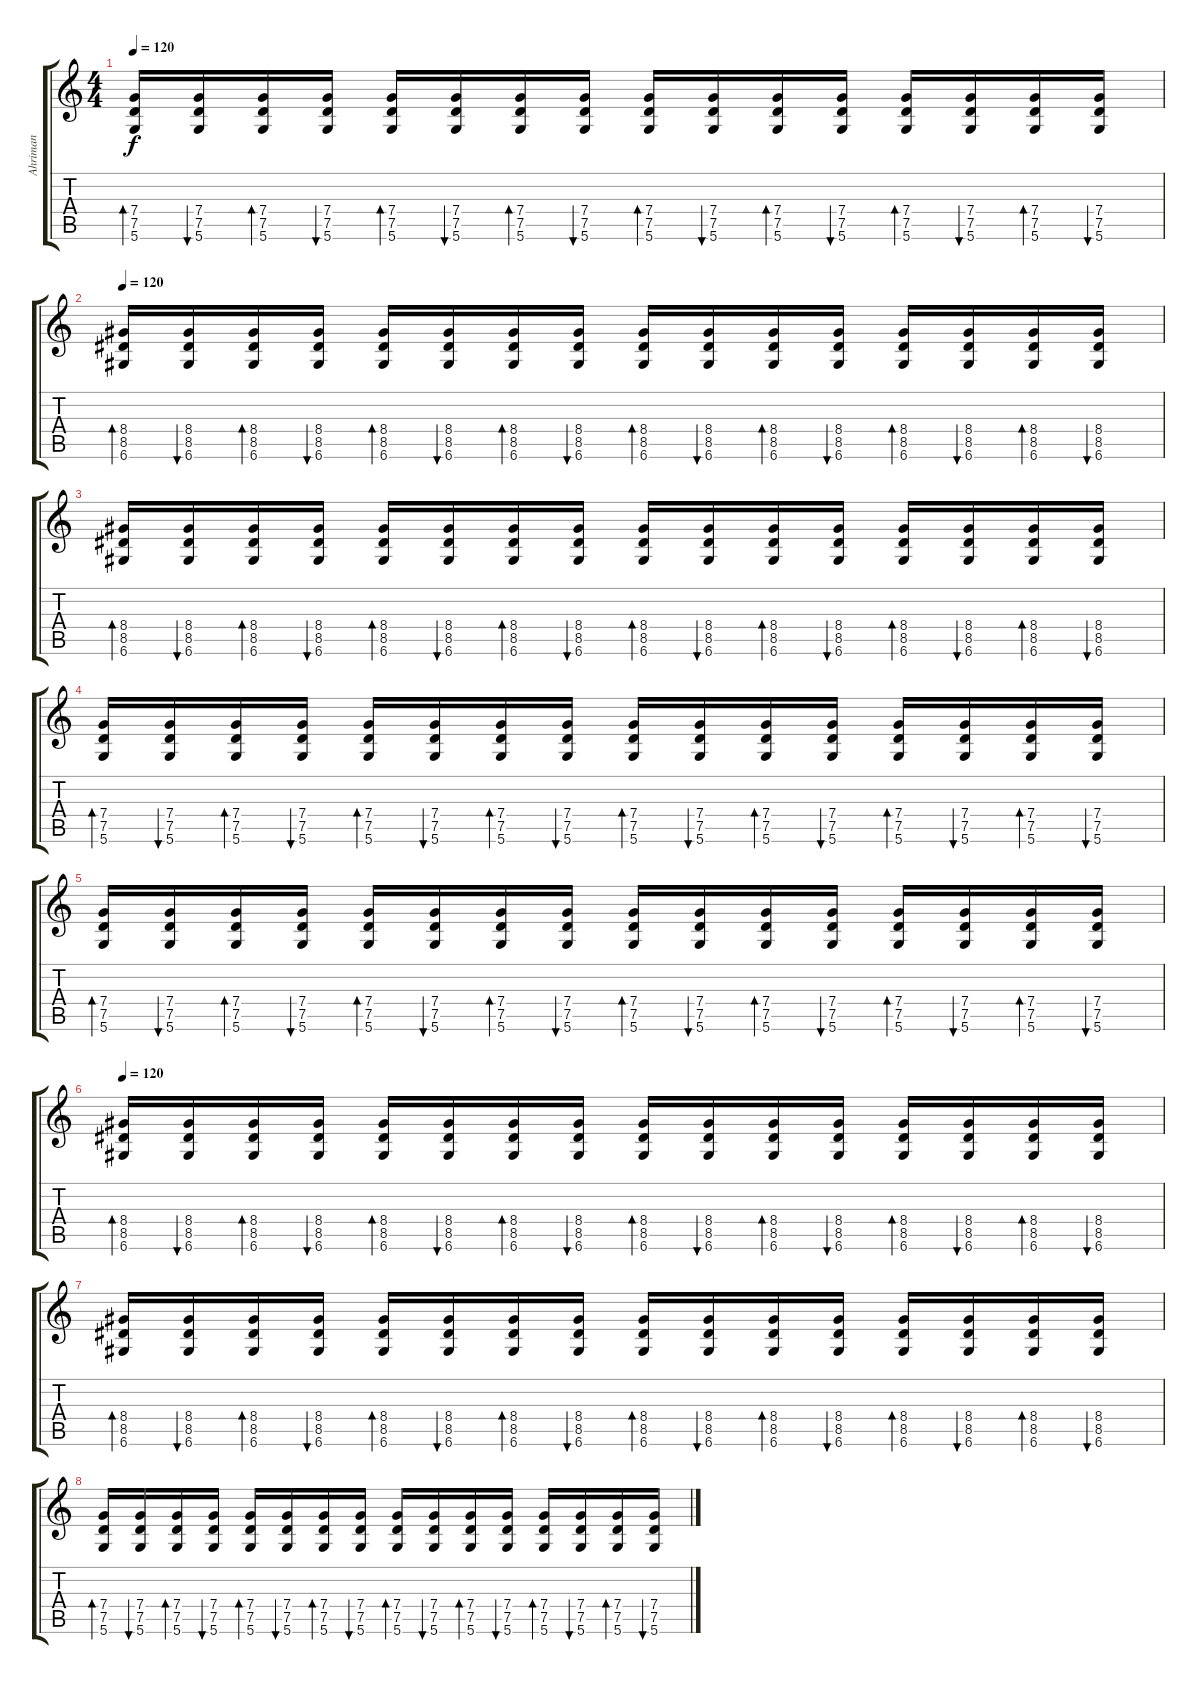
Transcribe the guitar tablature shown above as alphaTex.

\track ("Ahriman" "Ahriman") {instrument distortionguitar}
\staff {score tabs}
\tuning (D4 A3 F3 C3 G2 D2) {hide}
\ts (4 4)
\tempo 120
\clef g2
\ks c
(7.4 7.5 5.6).16{bd 120 dy f} (7.4 7.5 5.6).16{bu 60} (7.4 7.5 5.6).16{bd 60} (7.4 7.5 5.6).16{bu 60} (7.4 7.5 5.6).16{bd 60} (7.4 7.5 5.6).16{bu 30} (7.4 7.5 5.6).16{bd 30} (7.4 7.5 5.6).16{bu 30} (7.4 7.5 5.6).16{bd 30} (7.4 7.5 5.6).16{bu 30} (7.4 7.5 5.6).16{bd 30} (7.4 7.5 5.6).16{bu 30} (7.4 7.5 5.6).16{bd 30} (7.4 7.5 5.6).16{bu 30} (7.4 7.5 5.6).16{bd 30} (7.4 7.5 5.6).16{bu 30} |
\tempo 120
(8.4 8.5 6.6).16{bd 120} (8.4 8.5 6.6).16{bu 60} (8.4 8.5 6.6).16{bd 60} (8.4 8.5 6.6).16{bu 60} (8.4 8.5 6.6).16{bd 60} (8.4 8.5 6.6).16{bu 30} (8.4 8.5 6.6).16{bd 30} (8.4 8.5 6.6).16{bu 30} (8.4 8.5 6.6).16{bd 30} (8.4 8.5 6.6).16{bu 30} (8.4 8.5 6.6).16{bd 30} (8.4 8.5 6.6).16{bu 30} (8.4 8.5 6.6).16{bd 30} (8.4 8.5 6.6).16{bu 30} (8.4 8.5 6.6).16{bd 30} (8.4 8.5 6.6).16{bu 30} |
(8.4 8.5 6.6).16{bd 120} (8.4 8.5 6.6).16{bu 60} (8.4 8.5 6.6).16{bd 60} (8.4 8.5 6.6).16{bu 60} (8.4 8.5 6.6).16{bd 60} (8.4 8.5 6.6).16{bu 30} (8.4 8.5 6.6).16{bd 30} (8.4 8.5 6.6).16{bu 30} (8.4 8.5 6.6).16{bd 30} (8.4 8.5 6.6).16{bu 30} (8.4 8.5 6.6).16{bd 30} (8.4 8.5 6.6).16{bu 30} (8.4 8.5 6.6).16{bd 30} (8.4 8.5 6.6).16{bu 30} (8.4 8.5 6.6).16{bd 30} (8.4 8.5 6.6).16{bu 30} |
(7.4 7.5 5.6).16{bd 120} (7.4 7.5 5.6).16{bu 60} (7.4 7.5 5.6).16{bd 60} (7.4 7.5 5.6).16{bu 60} (7.4 7.5 5.6).16{bd 60} (7.4 7.5 5.6).16{bu 30} (7.4 7.5 5.6).16{bd 30} (7.4 7.5 5.6).16{bu 30} (7.4 7.5 5.6).16{bd 30} (7.4 7.5 5.6).16{bu 30} (7.4 7.5 5.6).16{bd 30} (7.4 7.5 5.6).16{bu 30} (7.4 7.5 5.6).16{bd 30} (7.4 7.5 5.6).16{bu 30} (7.4 7.5 5.6).16{bd 30} (7.4 7.5 5.6).16{bu 30} |
(7.4 7.5 5.6).16{bd 120} (7.4 7.5 5.6).16{bu 60} (7.4 7.5 5.6).16{bd 60} (7.4 7.5 5.6).16{bu 60} (7.4 7.5 5.6).16{bd 60} (7.4 7.5 5.6).16{bu 30} (7.4 7.5 5.6).16{bd 30} (7.4 7.5 5.6).16{bu 30} (7.4 7.5 5.6).16{bd 30} (7.4 7.5 5.6).16{bu 30} (7.4 7.5 5.6).16{bd 30} (7.4 7.5 5.6).16{bu 30} (7.4 7.5 5.6).16{bd 30} (7.4 7.5 5.6).16{bu 30} (7.4 7.5 5.6).16{bd 30} (7.4 7.5 5.6).16{bu 30} |
\tempo 120
(8.4 8.5 6.6).16{bd 120} (8.4 8.5 6.6).16{bu 60} (8.4 8.5 6.6).16{bd 60} (8.4 8.5 6.6).16{bu 60} (8.4 8.5 6.6).16{bd 60} (8.4 8.5 6.6).16{bu 30} (8.4 8.5 6.6).16{bd 30} (8.4 8.5 6.6).16{bu 30} (8.4 8.5 6.6).16{bd 30} (8.4 8.5 6.6).16{bu 30} (8.4 8.5 6.6).16{bd 30} (8.4 8.5 6.6).16{bu 30} (8.4 8.5 6.6).16{bd 30} (8.4 8.5 6.6).16{bu 30} (8.4 8.5 6.6).16{bd 30} (8.4 8.5 6.6).16{bu 30} |
(8.4 8.5 6.6).16{bd 120} (8.4 8.5 6.6).16{bu 60} (8.4 8.5 6.6).16{bd 60} (8.4 8.5 6.6).16{bu 60} (8.4 8.5 6.6).16{bd 60} (8.4 8.5 6.6).16{bu 30} (8.4 8.5 6.6).16{bd 30} (8.4 8.5 6.6).16{bu 30} (8.4 8.5 6.6).16{bd 30} (8.4 8.5 6.6).16{bu 30} (8.4 8.5 6.6).16{bd 30} (8.4 8.5 6.6).16{bu 30} (8.4 8.5 6.6).16{bd 30} (8.4 8.5 6.6).16{bu 30} (8.4 8.5 6.6).16{bd 30} (8.4 8.5 6.6).16{bu 30} |
(7.4 7.5 5.6).16{bd 120} (7.4 7.5 5.6).16{bu 60} (7.4 7.5 5.6).16{bd 60} (7.4 7.5 5.6).16{bu 60} (7.4 7.5 5.6).16{bd 60} (7.4 7.5 5.6).16{bu 30} (7.4 7.5 5.6).16{bd 30} (7.4 7.5 5.6).16{bu 30} (7.4 7.5 5.6).16{bd 30} (7.4 7.5 5.6).16{bu 30} (7.4 7.5 5.6).16{bd 30} (7.4 7.5 5.6).16{bu 30} (7.4 7.5 5.6).16{bd 30} (7.4 7.5 5.6).16{bu 30} (7.4 7.5 5.6).16{bd 30} (7.4 7.5 5.6).16{bu 30}
